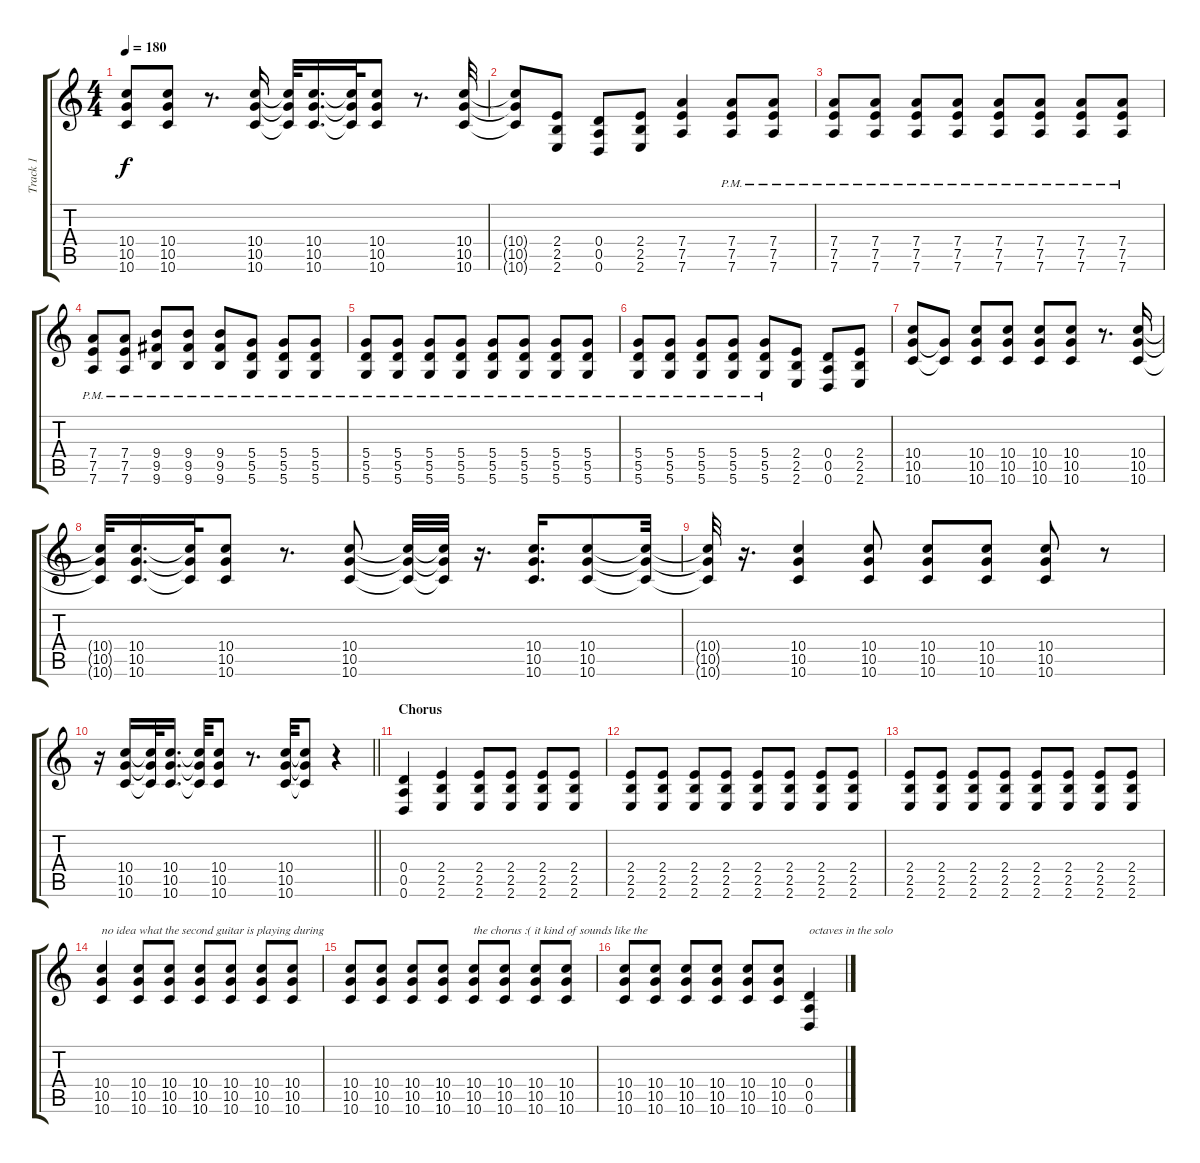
\track ("Track 1" "Track 1") {instrument distortionguitar}
\staff {score tabs}
\tuning (E4 B3 G3 D3 A2 D2) {hide}
\ts (4 4)
\tempo 180
\clef g2
\ks c
(10.4 10.5 10.6).8{dy f} (10.4 10.5 10.6).8 r.8{d} (10.4 10.5 10.6).16 (10.4{t} 10.5{t} 10.6{t}).32 (10.4 10.5 10.6).16{d} (10.4{t} 10.5{t} 10.6{t}).32 (10.4 10.5 10.6).8 r.8{d} (10.4 10.5 10.6).32 |
(10.4{t} 10.5{t} 10.6{t}).8 (2.4 2.5 2.6).8 (0.4 0.5 0.6).8 (2.4 2.5 2.6).8 (7.4 7.5 7.6).4 (7.4{pm} 7.5{pm} 7.6{pm}).8 (7.4{pm} 7.5{pm} 7.6{pm}).8 |
(7.4{pm} 7.5{pm} 7.6{pm}).8 (7.4{pm} 7.5{pm} 7.6{pm}).8 (7.4{pm} 7.5{pm} 7.6{pm}).8 (7.4{pm} 7.5{pm} 7.6{pm}).8 (7.4{pm} 7.5{pm} 7.6{pm}).8 (7.4{pm} 7.5{pm} 7.6{pm}).8 (7.4{pm} 7.5{pm} 7.6{pm}).8 (7.4{pm} 7.5{pm} 7.6{pm}).8 |
(7.4{pm} 7.5{pm} 7.6{pm}).8 (7.4{pm} 7.5{pm} 7.6{pm}).8 (9.4{pm} 9.5{pm} 9.6{pm}).8 (9.4{pm} 9.5{pm} 9.6{pm}).8 (9.4{pm} 9.5{pm} 9.6{pm}).8 (5.4{pm} 5.5{pm} 5.6{pm}).8 (5.4{pm} 5.5{pm} 5.6{pm}).8 (5.4{pm} 5.5{pm} 5.6{pm}).8 |
(5.4{pm} 5.5{pm} 5.6{pm}).8 (5.4{pm} 5.5{pm} 5.6{pm}).8 (5.4{pm} 5.5{pm} 5.6{pm}).8 (5.4{pm} 5.5{pm} 5.6{pm}).8 (5.4{pm} 5.5{pm} 5.6{pm}).8 (5.4{pm} 5.5{pm} 5.6{pm}).8 (5.4{pm} 5.5{pm} 5.6{pm}).8 (5.4{pm} 5.5{pm} 5.6{pm}).8 |
(5.4{pm} 5.5{pm} 5.6{pm}).8 (5.4{pm} 5.5{pm} 5.6{pm}).8 (5.4{pm} 5.5{pm} 5.6{pm}).8 (5.4{pm} 5.5{pm} 5.6{pm}).8 (5.4{pm} 5.5{pm} 5.6{pm}).8 (2.4 2.5 2.6).8 (0.4 0.5 0.6).8 (2.4 2.5 2.6).8 |
(10.4 10.5 10.6).8 (10.5{t} 10.6{t}).8 (10.4 10.5 10.6).8 (10.4 10.5 10.6).8 (10.4 10.5 10.6).8 (10.4 10.5 10.6).8 r.8{d} (10.4 10.5 10.6).16 |
(10.4{t} 10.5{t} 10.6{t}).32 (10.4 10.5 10.6).16{d} (10.4{t} 10.5{t} 10.6{t}).32 (10.4 10.5 10.6).8 r.8{d} (10.4 10.5 10.6).8 (10.4{t} 10.5{t} 10.6{t}).32 (10.4{t} 10.5{t} 10.6{t}).32 r.16{d} (10.4 10.5 10.6).16{d} (10.4 10.5 10.6).8 (10.4{t} 10.5{t} 10.6{t}).32 |
(10.4{t} 10.5{t} 10.6{t}).32 r.16{d} (10.4 10.5 10.6).4 (10.4 10.5 10.6).8 (10.4 10.5 10.6).8 (10.4 10.5 10.6).8 (10.4 10.5 10.6).8 r.8 |
\barLineRight lightlight
r.16 (10.4 10.5 10.6).16 (10.4{t} 10.5{t} 10.6{t}).32 (10.4 10.5 10.6).16{d} (10.4{t} 10.5{t} 10.6{t}).32 (10.4 10.5 10.6).8 r.8{d} (10.4 10.5 10.6).32 (10.4{t} 10.5{t} 10.6{t}).8 r.4 |
\section ("" "Chorus")
(0.4 0.5 0.6).4 (2.4 2.5 2.6).4 (2.4 2.5 2.6).8 (2.4 2.5 2.6).8 (2.4 2.5 2.6).8 (2.4 2.5 2.6).8 |
(2.4 2.5 2.6).8 (2.4 2.5 2.6).8 (2.4 2.5 2.6).8 (2.4 2.5 2.6).8 (2.4 2.5 2.6).8 (2.4 2.5 2.6).8 (2.4 2.5 2.6).8 (2.4 2.5 2.6).8 |
(2.4 2.5 2.6).8 (2.4 2.5 2.6).8 (2.4 2.5 2.6).8 (2.4 2.5 2.6).8 (2.4 2.5 2.6).8 (2.4 2.5 2.6).8 (2.4 2.5 2.6).8 (2.4 2.5 2.6).8 |
(10.4 10.5 10.6).4{txt "no idea what the second guitar is playing during"} (10.4 10.5 10.6).8 (10.4 10.5 10.6).8 (10.4 10.5 10.6).8 (10.4 10.5 10.6).8 (10.4 10.5 10.6).8 (10.4 10.5 10.6).8 |
(10.4 10.5 10.6).8 (10.4 10.5 10.6).8 (10.4 10.5 10.6).8 (10.4 10.5 10.6).8 (10.4 10.5 10.6).8{txt "the chorus :( it kind of sounds like the"} (10.4 10.5 10.6).8 (10.4 10.5 10.6).8 (10.4 10.5 10.6).8 |
(10.4 10.5 10.6).8 (10.4 10.5 10.6).8 (10.4 10.5 10.6).8 (10.4 10.5 10.6).8 (10.4 10.5 10.6).8 (10.4 10.5 10.6).8 (0.4 0.5 0.6).4{txt "octaves in the solo"}
